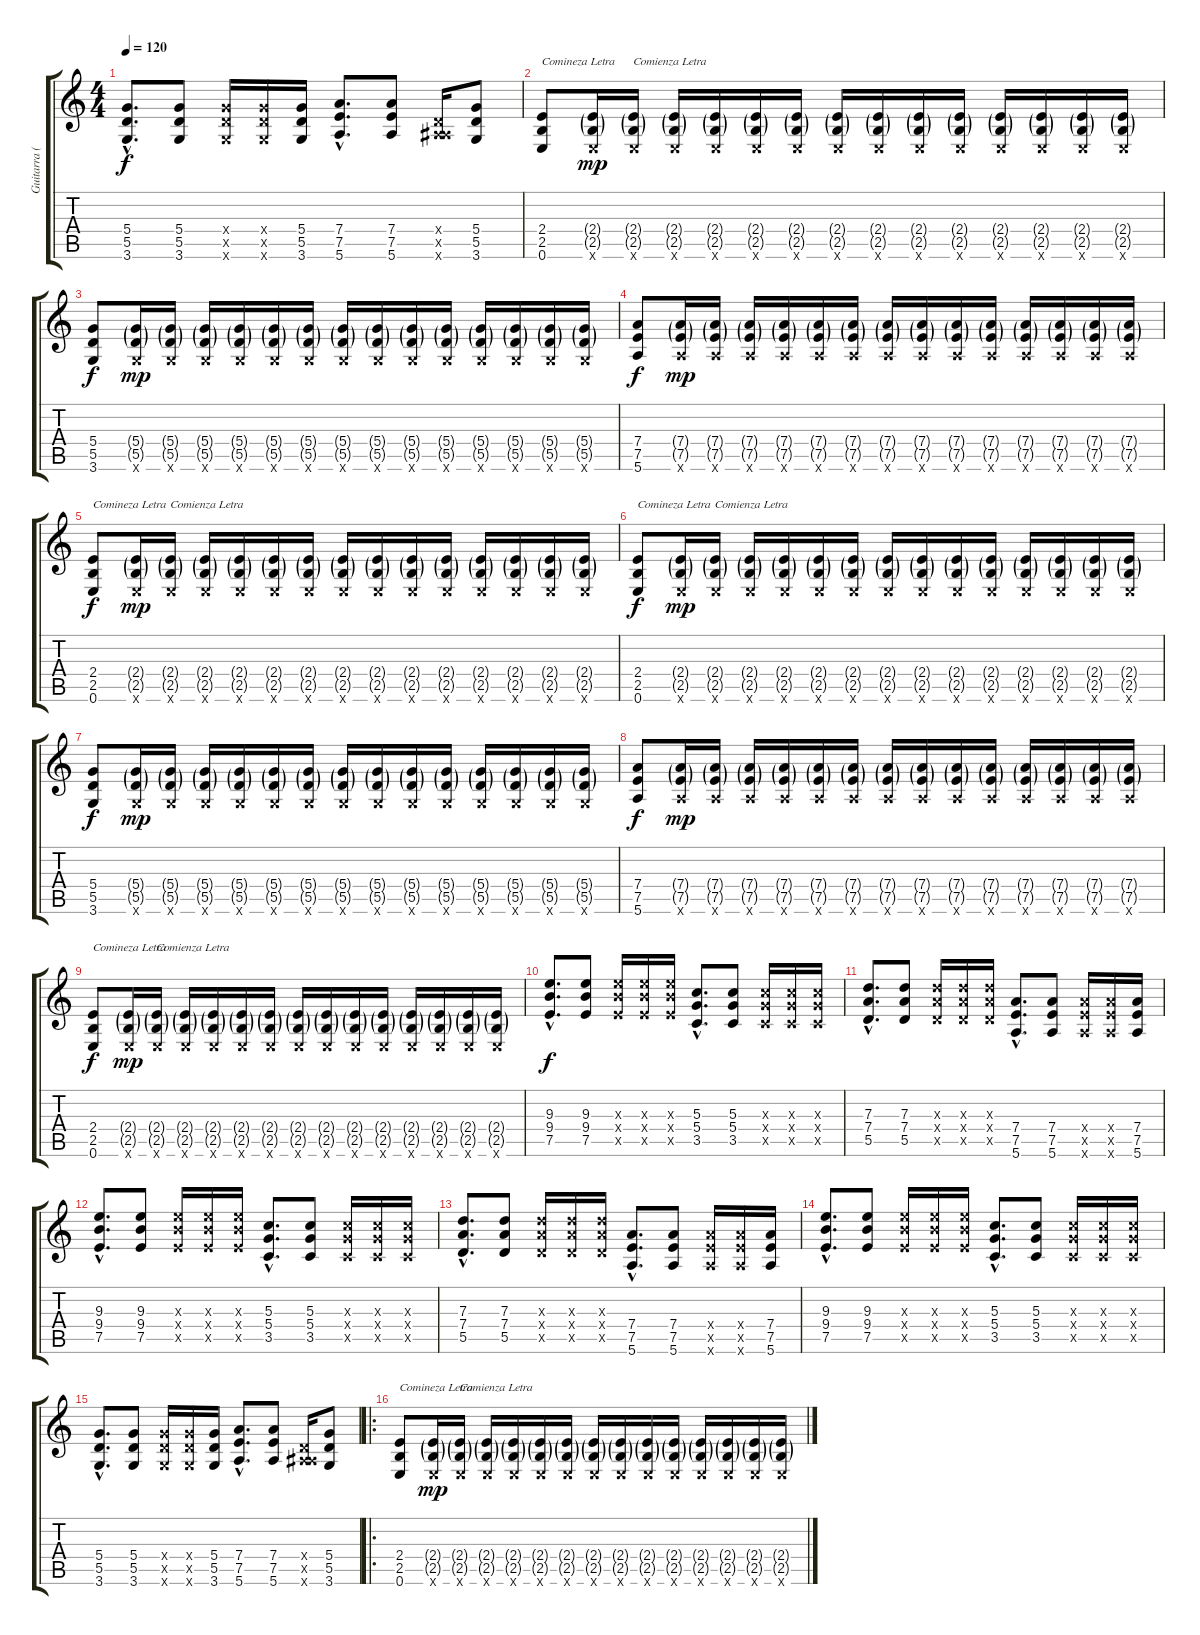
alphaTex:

\track ("Guitarra (rythm)" "Guitarra (") {instrument overdrivenguitar}
\staff {score tabs}
\tuning (E4 B3 G3 D3 A2 E2) {hide}
\ts (4 4)
\tempo 120
\clef g2
\ks c
(5.4{hac} 5.5{hac} 3.6{hac}).8{d dy f} (5.4 5.5 3.6).8 (5.4{x} 5.5{x} 3.6{x}).16 (5.4{x} 5.5{x} 3.6{x}).16 (5.4 5.5 3.6).16 (7.4{hac} 7.5{hac} 5.6{hac}).8{d} (7.4 7.5 5.6).8 (0.4{x} 0.5{x} 6.6{x}).16 (5.4 5.5 3.6).8 |
(2.4 2.5 0.6).8{txt "Comineza Letra"} (2.4{g} 2.5{g} 0.6{x}).16{dy mp} (2.4{g} 2.5{g} 0.6{x}).16{txt "Comienza Letra"} (2.4{g} 2.5{g} 0.6{x}).16 (2.4{g} 2.5{g} 0.6{x}).16 (2.4{g} 2.5{g} 0.6{x}).16 (2.4{g} 2.5{g} 0.6{x}).16 (2.4{g} 2.5{g} 0.6{x}).16 (2.4{g} 2.5{g} 0.6{x}).16 (2.4{g} 2.5{g} 0.6{x}).16 (2.4{g} 2.5{g} 0.6{x}).16 (2.4{g} 2.5{g} 0.6{x}).16 (2.4{g} 2.5{g} 0.6{x}).16 (2.4{g} 2.5{g} 0.6{x}).16 (2.4{g} 2.5{g} 0.6{x}).16 |
(5.4 5.5 3.6).8{dy f} (5.4{g} 5.5{g} 3.6{x}).16{dy mp} (5.4{g} 5.5{g} 3.6{x}).16 (5.4{g} 5.5{g} 3.6{x}).16 (5.4{g} 5.5{g} 3.6{x}).16 (5.4{g} 5.5{g} 3.6{x}).16 (5.4{g} 5.5{g} 3.6{x}).16 (5.4{g} 5.5{g} 3.6{x}).16 (5.4{g} 5.5{g} 3.6{x}).16 (5.4{g} 5.5{g} 3.6{x}).16 (5.4{g} 5.5{g} 3.6{x}).16 (5.4{g} 5.5{g} 3.6{x}).16 (5.4{g} 5.5{g} 3.6{x}).16 (5.4{g} 5.5{g} 3.6{x}).16 (5.4{g} 5.5{g} 3.6{x}).16 |
(7.4 7.5 5.6).8{dy f} (7.4{g} 7.5{g} 5.6{x}).16{dy mp} (7.4{g} 7.5{g} 5.6{x}).16 (7.4{g} 7.5{g} 5.6{x}).16 (7.4{g} 7.5{g} 5.6{x}).16 (7.4{g} 7.5{g} 5.6{x}).16 (7.4{g} 7.5{g} 5.6{x}).16 (7.4{g} 7.5{g} 5.6{x}).16 (7.4{g} 7.5{g} 5.6{x}).16 (7.4{g} 7.5{g} 5.6{x}).16 (7.4{g} 7.5{g} 5.6{x}).16 (7.4{g} 7.5{g} 5.6{x}).16 (7.4{g} 7.5{g} 5.6{x}).16 (7.4{g} 7.5{g} 5.6{x}).16 (7.4{g} 7.5{g} 5.6{x}).16 |
(2.4 2.5 0.6).8{txt "Comineza Letra" dy f} (2.4{g} 2.5{g} 0.6{x}).16{dy mp} (2.4{g} 2.5{g} 0.6{x}).16{txt "Comienza Letra"} (2.4{g} 2.5{g} 0.6{x}).16 (2.4{g} 2.5{g} 0.6{x}).16 (2.4{g} 2.5{g} 0.6{x}).16 (2.4{g} 2.5{g} 0.6{x}).16 (2.4{g} 2.5{g} 0.6{x}).16 (2.4{g} 2.5{g} 0.6{x}).16 (2.4{g} 2.5{g} 0.6{x}).16 (2.4{g} 2.5{g} 0.6{x}).16 (2.4{g} 2.5{g} 0.6{x}).16 (2.4{g} 2.5{g} 0.6{x}).16 (2.4{g} 2.5{g} 0.6{x}).16 (2.4{g} 2.5{g} 0.6{x}).16 |
(2.4 2.5 0.6).8{txt "Comineza Letra" dy f} (2.4{g} 2.5{g} 0.6{x}).16{dy mp} (2.4{g} 2.5{g} 0.6{x}).16{txt "Comienza Letra"} (2.4{g} 2.5{g} 0.6{x}).16 (2.4{g} 2.5{g} 0.6{x}).16 (2.4{g} 2.5{g} 0.6{x}).16 (2.4{g} 2.5{g} 0.6{x}).16 (2.4{g} 2.5{g} 0.6{x}).16 (2.4{g} 2.5{g} 0.6{x}).16 (2.4{g} 2.5{g} 0.6{x}).16 (2.4{g} 2.5{g} 0.6{x}).16 (2.4{g} 2.5{g} 0.6{x}).16 (2.4{g} 2.5{g} 0.6{x}).16 (2.4{g} 2.5{g} 0.6{x}).16 (2.4{g} 2.5{g} 0.6{x}).16 |
(5.4 5.5 3.6).8{dy f} (5.4{g} 5.5{g} 3.6{x}).16{dy mp} (5.4{g} 5.5{g} 3.6{x}).16 (5.4{g} 5.5{g} 3.6{x}).16 (5.4{g} 5.5{g} 3.6{x}).16 (5.4{g} 5.5{g} 3.6{x}).16 (5.4{g} 5.5{g} 3.6{x}).16 (5.4{g} 5.5{g} 3.6{x}).16 (5.4{g} 5.5{g} 3.6{x}).16 (5.4{g} 5.5{g} 3.6{x}).16 (5.4{g} 5.5{g} 3.6{x}).16 (5.4{g} 5.5{g} 3.6{x}).16 (5.4{g} 5.5{g} 3.6{x}).16 (5.4{g} 5.5{g} 3.6{x}).16 (5.4{g} 5.5{g} 3.6{x}).16 |
(7.4 7.5 5.6).8{dy f} (7.4{g} 7.5{g} 5.6{x}).16{dy mp} (7.4{g} 7.5{g} 5.6{x}).16 (7.4{g} 7.5{g} 5.6{x}).16 (7.4{g} 7.5{g} 5.6{x}).16 (7.4{g} 7.5{g} 5.6{x}).16 (7.4{g} 7.5{g} 5.6{x}).16 (7.4{g} 7.5{g} 5.6{x}).16 (7.4{g} 7.5{g} 5.6{x}).16 (7.4{g} 7.5{g} 5.6{x}).16 (7.4{g} 7.5{g} 5.6{x}).16 (7.4{g} 7.5{g} 5.6{x}).16 (7.4{g} 7.5{g} 5.6{x}).16 (7.4{g} 7.5{g} 5.6{x}).16 (7.4{g} 7.5{g} 5.6{x}).16 |
(2.4 2.5 0.6).8{txt "Comineza Letra" dy f} (2.4{g} 2.5{g} 0.6{x}).16{dy mp} (2.4{g} 2.5{g} 0.6{x}).16{txt "Comienza Letra"} (2.4{g} 2.5{g} 0.6{x}).16 (2.4{g} 2.5{g} 0.6{x}).16 (2.4{g} 2.5{g} 0.6{x}).16 (2.4{g} 2.5{g} 0.6{x}).16 (2.4{g} 2.5{g} 0.6{x}).16 (2.4{g} 2.5{g} 0.6{x}).16 (2.4{g} 2.5{g} 0.6{x}).16 (2.4{g} 2.5{g} 0.6{x}).16 (2.4{g} 2.5{g} 0.6{x}).16 (2.4{g} 2.5{g} 0.6{x}).16 (2.4{g} 2.5{g} 0.6{x}).16 (2.4{g} 2.5{g} 0.6{x}).16 |
(9.3{hac} 9.4{hac} 7.5{hac}).8{d dy f} (9.3 9.4 7.5).8 (9.3{x} 9.4{x} 7.5{x}).16 (9.3{x} 9.4{x} 7.5{x}).16 (9.3{x} 9.4{x} 7.5{x}).16 (5.3{hac} 5.4{hac} 3.5{hac}).8{d} (5.3 5.4 3.5).8 (5.3{x} 5.4{x} 3.5{x}).16 (5.3{x} 5.4{x} 3.5{x}).16 (5.3{x} 5.4{x} 3.5{x}).16 |
(7.3{hac} 7.4{hac} 5.5{hac}).8{d} (7.3 7.4 5.5).8 (7.3{x} 7.4{x} 5.5{x}).16 (7.3{x} 7.4{x} 5.5{x}).16 (7.3{x} 7.4{x} 5.5{x}).16 (7.4{hac} 7.5{hac} 5.6{hac}).8{d} (7.4 7.5 5.6).8 (7.4{x} 7.5{x} 5.6{x}).16 (7.4{x} 7.5{x} 5.6{x}).16 (7.4 7.5 5.6).16 |
(9.3{hac} 9.4{hac} 7.5{hac}).8{d} (9.3 9.4 7.5).8 (9.3{x} 9.4{x} 7.5{x}).16 (9.3{x} 9.4{x} 7.5{x}).16 (9.3{x} 9.4{x} 7.5{x}).16 (5.3{hac} 5.4{hac} 3.5{hac}).8{d} (5.3 5.4 3.5).8 (5.3{x} 5.4{x} 3.5{x}).16 (5.3{x} 5.4{x} 3.5{x}).16 (5.3{x} 5.4{x} 3.5{x}).16 |
(7.3{hac} 7.4{hac} 5.5{hac}).8{d} (7.3 7.4 5.5).8 (7.3{x} 7.4{x} 5.5{x}).16 (7.3{x} 7.4{x} 5.5{x}).16 (7.3{x} 7.4{x} 5.5{x}).16 (7.4{hac} 7.5{hac} 5.6{hac}).8{d} (7.4 7.5 5.6).8 (7.4{x} 7.5{x} 5.6{x}).16 (7.4{x} 7.5{x} 5.6{x}).16 (7.4 7.5 5.6).16 |
(9.3{hac} 9.4{hac} 7.5{hac}).8{d} (9.3 9.4 7.5).8 (9.3{x} 9.4{x} 7.5{x}).16 (9.3{x} 9.4{x} 7.5{x}).16 (9.3{x} 9.4{x} 7.5{x}).16 (5.3{hac} 5.4{hac} 3.5{hac}).8{d} (5.3 5.4 3.5).8 (5.3{x} 5.4{x} 3.5{x}).16 (5.3{x} 5.4{x} 3.5{x}).16 (5.3{x} 5.4{x} 3.5{x}).16 |
(5.4{hac} 5.5{hac} 3.6{hac}).8{d} (5.4 5.5 3.6).8 (5.4{x} 5.5{x} 3.6{x}).16 (5.4{x} 5.5{x} 3.6{x}).16 (5.4 5.5 3.6).16 (7.4{hac} 7.5{hac} 5.6{hac}).8{d} (7.4 7.5 5.6).8 (0.4{x} 0.5{x} 6.6{x}).16 (5.4 5.5 3.6).8 |
\ro
(2.4 2.5 0.6).8{txt "Comineza Letra"} (2.4{g} 2.5{g} 0.6{x}).16{dy mp} (2.4{g} 2.5{g} 0.6{x}).16{txt "Comienza Letra"} (2.4{g} 2.5{g} 0.6{x}).16 (2.4{g} 2.5{g} 0.6{x}).16 (2.4{g} 2.5{g} 0.6{x}).16 (2.4{g} 2.5{g} 0.6{x}).16 (2.4{g} 2.5{g} 0.6{x}).16 (2.4{g} 2.5{g} 0.6{x}).16 (2.4{g} 2.5{g} 0.6{x}).16 (2.4{g} 2.5{g} 0.6{x}).16 (2.4{g} 2.5{g} 0.6{x}).16 (2.4{g} 2.5{g} 0.6{x}).16 (2.4{g} 2.5{g} 0.6{x}).16 (2.4{g} 2.5{g} 0.6{x}).16
